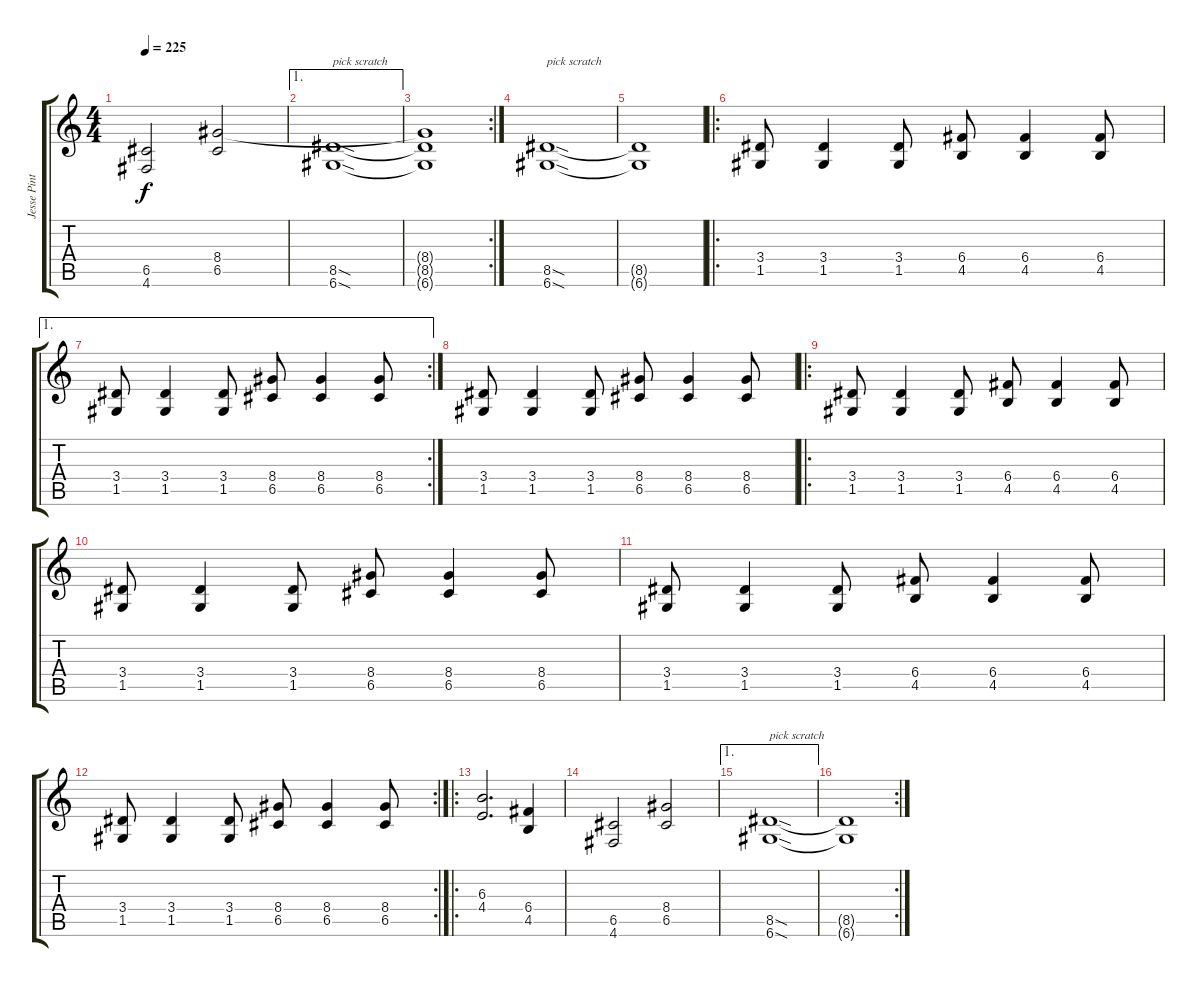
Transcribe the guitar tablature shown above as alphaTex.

\track ("Jesse Pintado - Guitar" "Jesse Pint") {instrument distortionguitar}
\staff {score tabs}
\tuning (D4 A3 F3 C3 G2 D2) {hide}
\ts (4 4)
\tempo 225
\clef g2
\ks c
(6.5 4.6).2{dy f} (8.4 6.5).2 |
\ae 1
(8.5{sod} 6.6{sod}).1{txt "pick scratch"} |
\rc 2
(8.4{t} 8.5{t} 6.6{t}).1 |
(8.5{sod} 6.6{sod}).1{txt "pick scratch"} |
(8.5{t} 6.6{t}).1 |
\ro
(3.4 1.5).8 (3.4 1.5).4 (3.4 1.5).8 (6.4 4.5).8 (6.4 4.5).4 (6.4 4.5).8 |
\ae 1
\rc 2
(3.4 1.5).8 (3.4 1.5).4 (3.4 1.5).8 (8.4 6.5).8 (8.4 6.5).4 (8.4 6.5).8 |
(3.4 1.5).8 (3.4 1.5).4 (3.4 1.5).8 (8.4 6.5).8 (8.4 6.5).4 (8.4 6.5).8 |
\ro
(3.4 1.5).8 (3.4 1.5).4 (3.4 1.5).8 (6.4 4.5).8 (6.4 4.5).4 (6.4 4.5).8 |
(3.4 1.5).8 (3.4 1.5).4 (3.4 1.5).8 (8.4 6.5).8 (8.4 6.5).4 (8.4 6.5).8 |
(3.4 1.5).8 (3.4 1.5).4 (3.4 1.5).8 (6.4 4.5).8 (6.4 4.5).4 (6.4 4.5).8 |
\rc 2
(3.4 1.5).8 (3.4 1.5).4 (3.4 1.5).8 (8.4 6.5).8 (8.4 6.5).4 (8.4 6.5).8 |
\ro
(6.3 4.4).2{d} (6.4 4.5).4 |
(6.5 4.6).2 (8.4 6.5).2 |
\ae 1
(8.5{sod} 6.6{sod}).1{txt "pick scratch"} |
\rc 2
(8.5{t} 6.6{t}).1
